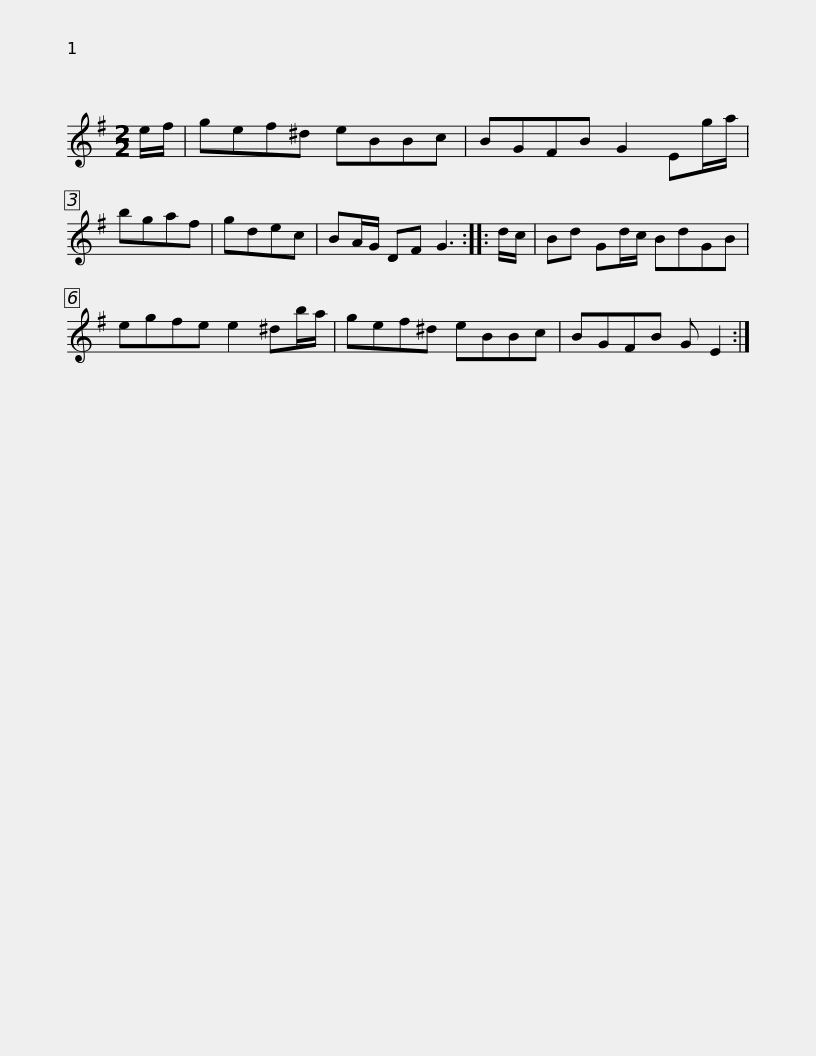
X:1
L:1/8
M:2/2
I:linebreak $
K:Emin
V:1 treble
V:1
 e/f/ | gef^d eBBc | BGFB G2 Eg/a/ | bgaf | gdec | %5
 BA/G/ DF G3 :: d/c/ |$ Bd Gd/c/ BdGB | egfe e2 ^db/a/ | gef^d eBBc | %10
 BGFB G E2 :| %11
